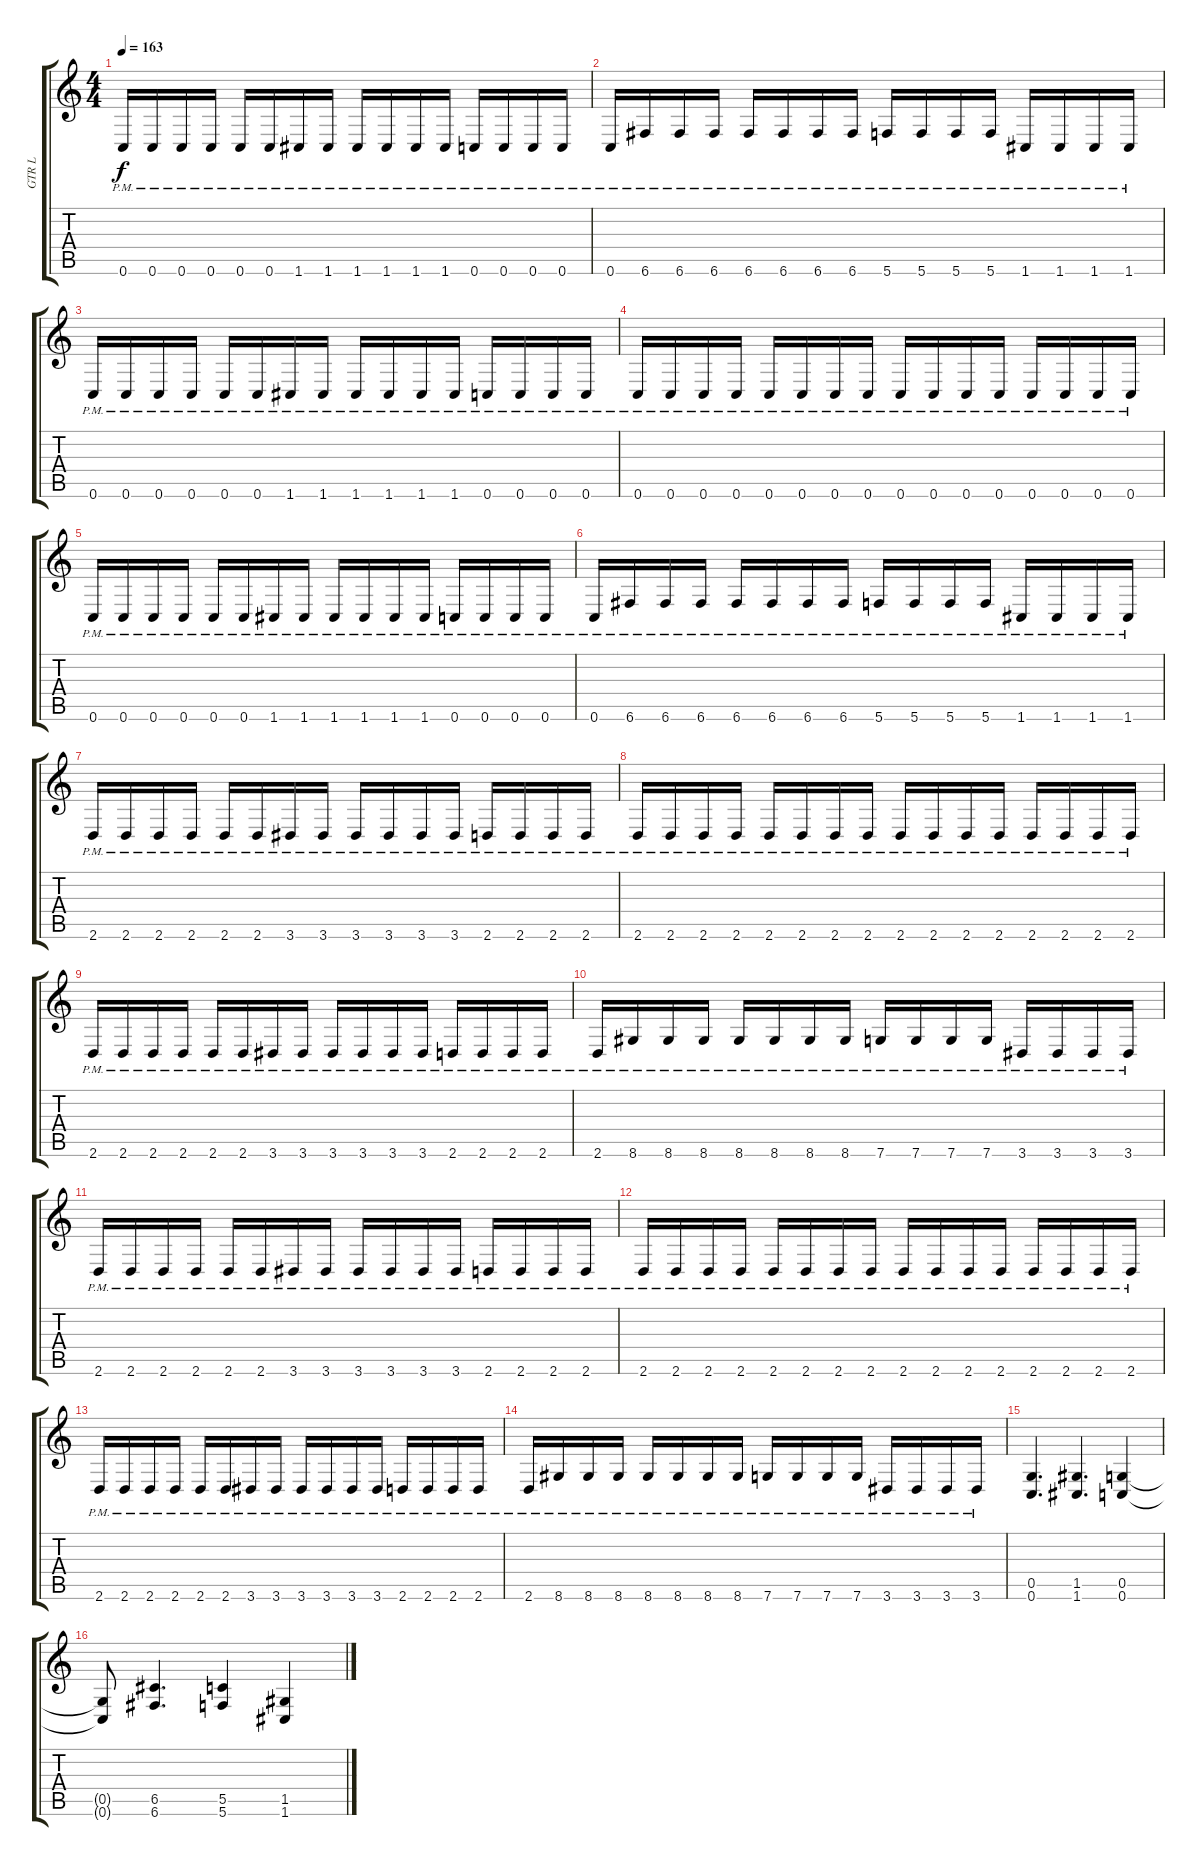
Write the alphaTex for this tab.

\track ("GTR L" "GTR L") {instrument distortionguitar}
\staff {score tabs}
\tuning (D4 A3 F3 C3 G2 C2) {hide}
\ts (4 4)
\tempo 163
\clef g2
\ks c
0.6{pm}.16{dy f} 0.6{pm}.16 0.6{pm}.16 0.6{pm}.16 0.6{pm}.16 0.6{pm}.16 1.6{pm}.16 1.6{pm}.16 1.6{pm}.16 1.6{pm}.16 1.6{pm}.16 1.6{pm}.16 0.6{pm}.16 0.6{pm}.16 0.6{pm}.16 0.6{pm}.16 |
0.6{pm}.16 6.6{pm}.16 6.6{pm}.16 6.6{pm}.16 6.6{pm}.16 6.6{pm}.16 6.6{pm}.16 6.6{pm}.16 5.6{pm}.16 5.6{pm}.16 5.6{pm}.16 5.6{pm}.16 1.6{pm}.16 1.6{pm}.16 1.6{pm}.16 1.6{pm}.16 |
0.6{pm}.16 0.6{pm}.16 0.6{pm}.16 0.6{pm}.16 0.6{pm}.16 0.6{pm}.16 1.6{pm}.16 1.6{pm}.16 1.6{pm}.16 1.6{pm}.16 1.6{pm}.16 1.6{pm}.16 0.6{pm}.16 0.6{pm}.16 0.6{pm}.16 0.6{pm}.16 |
0.6{pm}.16 0.6{pm}.16 0.6{pm}.16 0.6{pm}.16 0.6{pm}.16 0.6{pm}.16 0.6{pm}.16 0.6{pm}.16 0.6{pm}.16 0.6{pm}.16 0.6{pm}.16 0.6{pm}.16 0.6{pm}.16 0.6{pm}.16 0.6{pm}.16 0.6{pm}.16 |
0.6{pm}.16 0.6{pm}.16 0.6{pm}.16 0.6{pm}.16 0.6{pm}.16 0.6{pm}.16 1.6{pm}.16 1.6{pm}.16 1.6{pm}.16 1.6{pm}.16 1.6{pm}.16 1.6{pm}.16 0.6{pm}.16 0.6{pm}.16 0.6{pm}.16 0.6{pm}.16 |
0.6{pm}.16 6.6{pm}.16 6.6{pm}.16 6.6{pm}.16 6.6{pm}.16 6.6{pm}.16 6.6{pm}.16 6.6{pm}.16 5.6{pm}.16 5.6{pm}.16 5.6{pm}.16 5.6{pm}.16 1.6{pm}.16 1.6{pm}.16 1.6{pm}.16 1.6{pm}.16 |
2.6{pm}.16 2.6{pm}.16 2.6{pm}.16 2.6{pm}.16 2.6{pm}.16 2.6{pm}.16 3.6{pm}.16 3.6{pm}.16 3.6{pm}.16 3.6{pm}.16 3.6{pm}.16 3.6{pm}.16 2.6{pm}.16 2.6{pm}.16 2.6{pm}.16 2.6{pm}.16 |
2.6{pm}.16 2.6{pm}.16 2.6{pm}.16 2.6{pm}.16 2.6{pm}.16 2.6{pm}.16 2.6{pm}.16 2.6{pm}.16 2.6{pm}.16 2.6{pm}.16 2.6{pm}.16 2.6{pm}.16 2.6{pm}.16 2.6{pm}.16 2.6{pm}.16 2.6{pm}.16 |
2.6{pm}.16 2.6{pm}.16 2.6{pm}.16 2.6{pm}.16 2.6{pm}.16 2.6{pm}.16 3.6{pm}.16 3.6{pm}.16 3.6{pm}.16 3.6{pm}.16 3.6{pm}.16 3.6{pm}.16 2.6{pm}.16 2.6{pm}.16 2.6{pm}.16 2.6{pm}.16 |
2.6{pm}.16 8.6{pm}.16 8.6{pm}.16 8.6{pm}.16 8.6{pm}.16 8.6{pm}.16 8.6{pm}.16 8.6{pm}.16 7.6{pm}.16 7.6{pm}.16 7.6{pm}.16 7.6{pm}.16 3.6{pm}.16 3.6{pm}.16 3.6{pm}.16 3.6{pm}.16 |
2.6{pm}.16 2.6{pm}.16 2.6{pm}.16 2.6{pm}.16 2.6{pm}.16 2.6{pm}.16 3.6{pm}.16 3.6{pm}.16 3.6{pm}.16 3.6{pm}.16 3.6{pm}.16 3.6{pm}.16 2.6{pm}.16 2.6{pm}.16 2.6{pm}.16 2.6{pm}.16 |
2.6{pm}.16 2.6{pm}.16 2.6{pm}.16 2.6{pm}.16 2.6{pm}.16 2.6{pm}.16 2.6{pm}.16 2.6{pm}.16 2.6{pm}.16 2.6{pm}.16 2.6{pm}.16 2.6{pm}.16 2.6{pm}.16 2.6{pm}.16 2.6{pm}.16 2.6{pm}.16 |
2.6{pm}.16 2.6{pm}.16 2.6{pm}.16 2.6{pm}.16 2.6{pm}.16 2.6{pm}.16 3.6{pm}.16 3.6{pm}.16 3.6{pm}.16 3.6{pm}.16 3.6{pm}.16 3.6{pm}.16 2.6{pm}.16 2.6{pm}.16 2.6{pm}.16 2.6{pm}.16 |
2.6{pm}.16 8.6{pm}.16 8.6{pm}.16 8.6{pm}.16 8.6{pm}.16 8.6{pm}.16 8.6{pm}.16 8.6{pm}.16 7.6{pm}.16 7.6{pm}.16 7.6{pm}.16 7.6{pm}.16 3.6{pm}.16 3.6{pm}.16 3.6{pm}.16 3.6{pm}.16 |
(0.5 0.6).4{d} (1.5 1.6).4{d} (0.5 0.6).4 |
(0.5{t} 0.6{t}).8 (6.5 6.6).4{d} (5.5 5.6).4 (1.5 1.6).4
